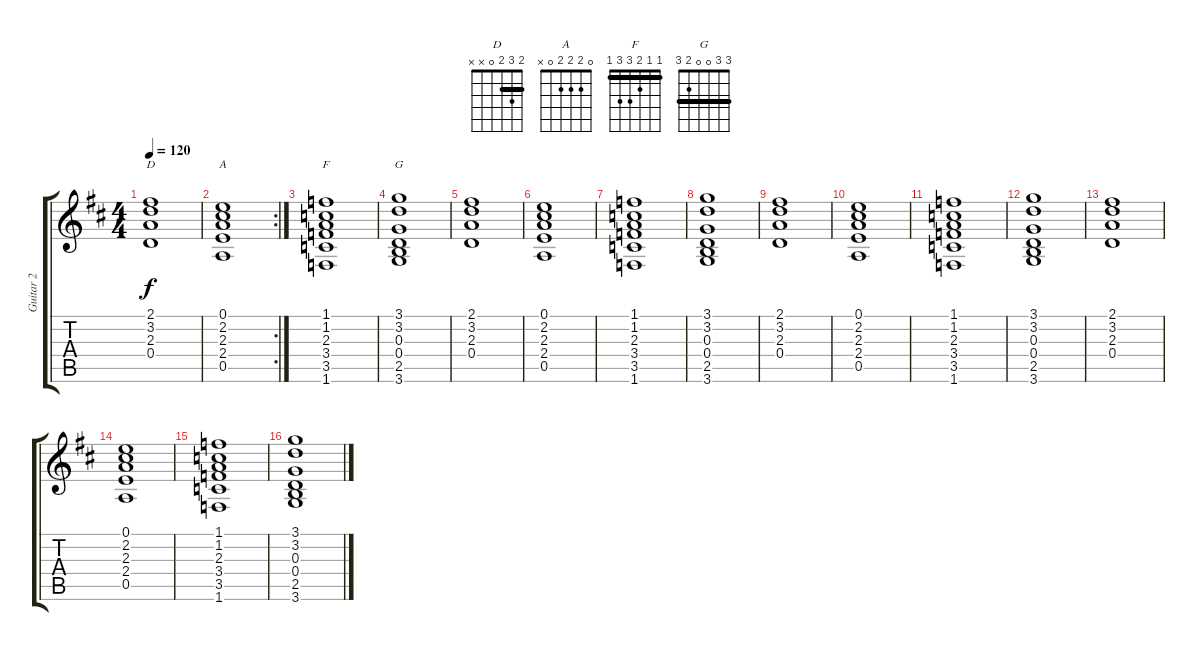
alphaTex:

\track ("Guitar 2" "Guitar 2") {instrument electricguitarclean}
\staff {score tabs}
\tuning (E4 B3 G3 D3 A2 E2) {hide}
\chord ("D" 2 3 2 0 x x) {barre 2}
\chord ("A" 0 2 2 2 0 x)
\chord ("F" 1 1 2 3 3 1) {barre 1}
\chord ("G" 3 3 0 0 2 3) {barre 3}
\ts (4 4)
\tempo 120
\clef g2
\ks d
(2.1 3.2 2.3 0.4).1{ch "D" dy f} |
\rc 2
(0.1 2.2 2.3 2.4 0.5).1{ch "A"} |
(1.1 1.2 2.3 3.4 3.5 1.6).1{ch "F"} |
(3.1 3.2 0.3 0.4 2.5 3.6).1{ch "G"} |
(2.1 3.2 2.3 0.4).1 |
(0.1 2.2 2.3 2.4 0.5).1 |
(1.1 1.2 2.3 3.4 3.5 1.6).1 |
(3.1 3.2 0.3 0.4 2.5 3.6).1 |
(2.1 3.2 2.3 0.4).1 |
(0.1 2.2 2.3 2.4 0.5).1 |
(1.1 1.2 2.3 3.4 3.5 1.6).1 |
(3.1 3.2 0.3 0.4 2.5 3.6).1 |
(2.1 3.2 2.3 0.4).1 |
(0.1 2.2 2.3 2.4 0.5).1 |
(1.1 1.2 2.3 3.4 3.5 1.6).1 |
(3.1 3.2 0.3 0.4 2.5 3.6).1
